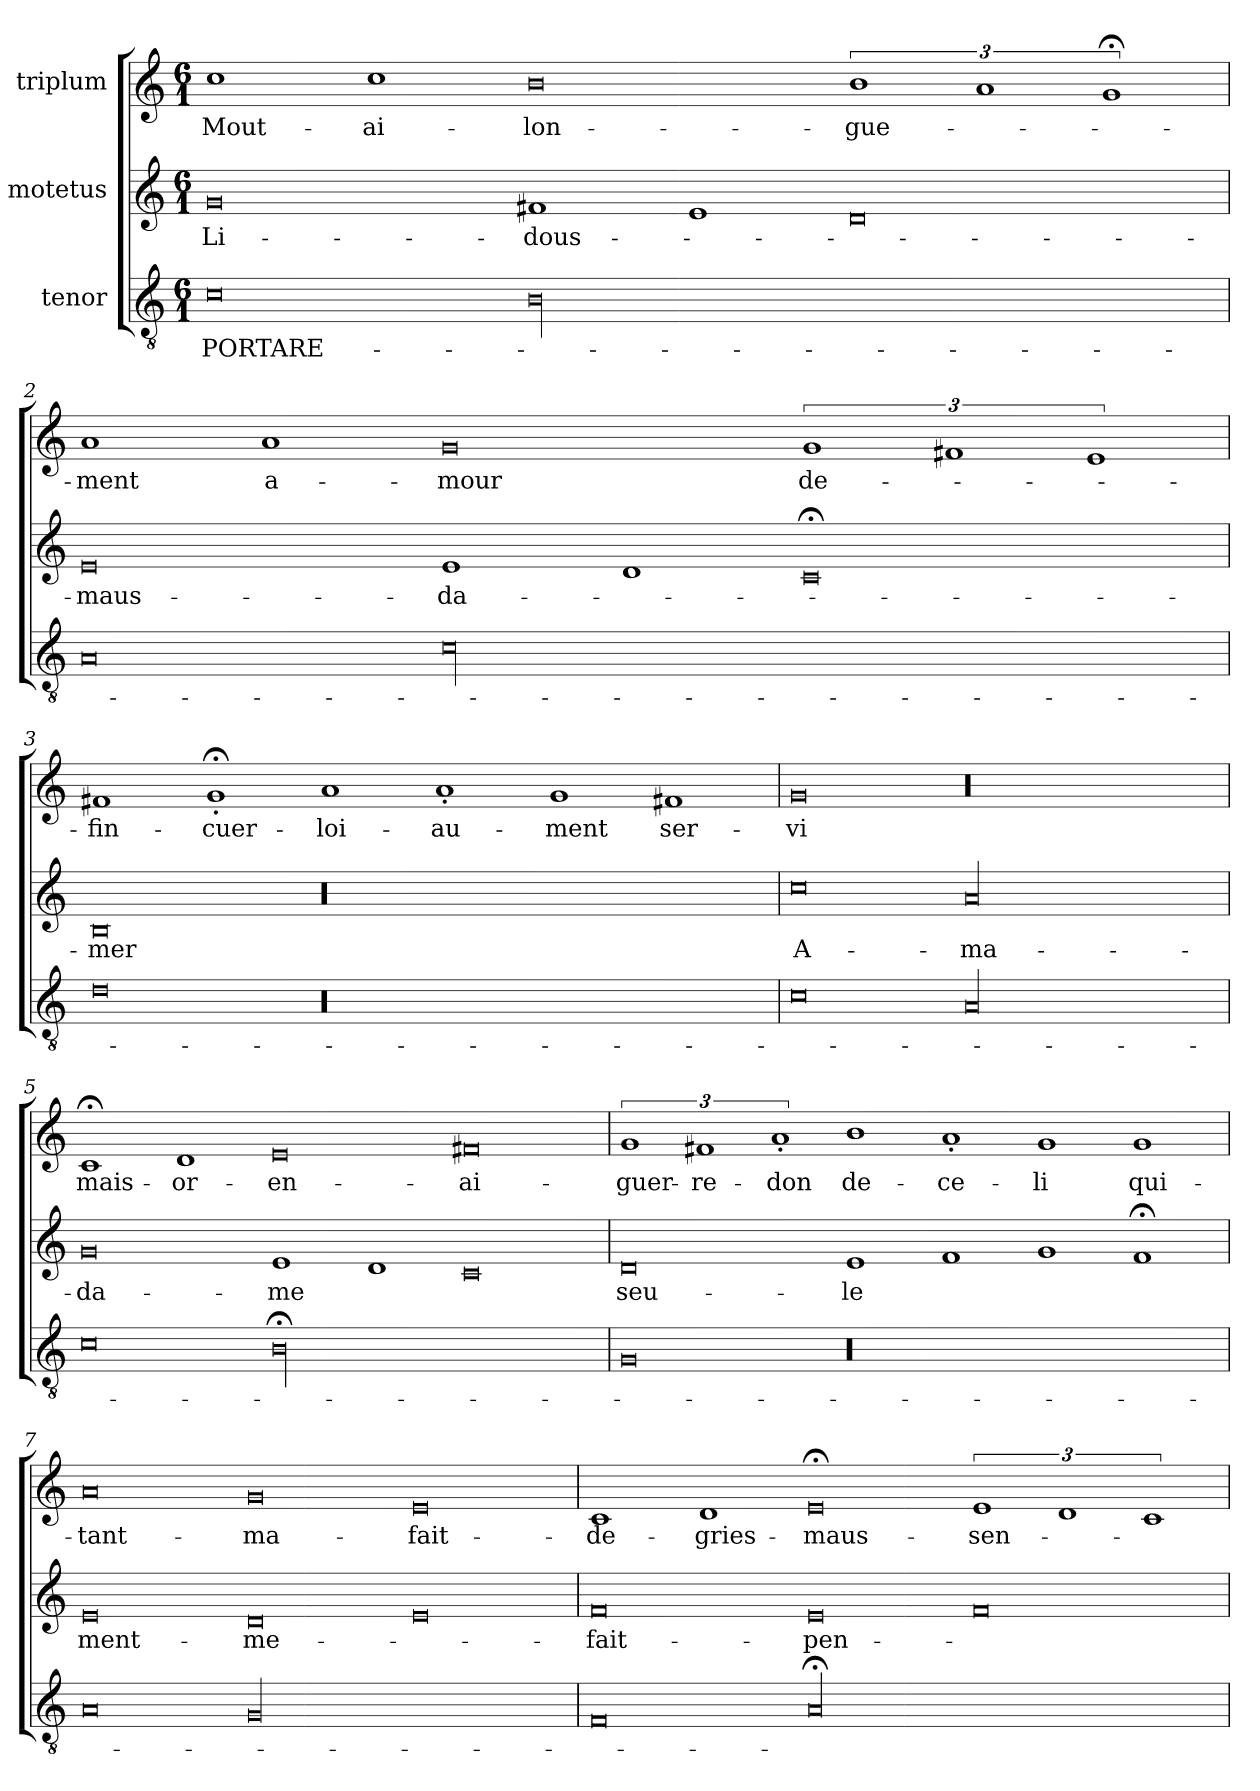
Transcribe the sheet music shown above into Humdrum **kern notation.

**kern	**text	**kern	**text	**kern	**text
*part3	*part3	*part2	*part2	*part1	*part1
*staff3	*staff3	*staff2	*staff2	*staff1	*staff1
*I"tenor	*	*I"motetus	*	*I"triplum	*
*clefGv2	*	*clefG2	*	*clefG2	*
*k[]	*	*k[]	*	*k[]	*
*C:	*	*C:	*	*C:	*
*M6/1	*	*M6/1	*	*M6/1	*
=1	=1	=1	=1	=1	=1
0c\	PORTARE-	0g/	Li-	1cc\	Mout-
.	.	.	.	1cc\	ai-
00B\	.	1f#X/	dous-	0b\	lon-
.	.	1e/	.	.	.
.	.	0d/	.	3%2b\	-gue-
.	.	.	.	3%2a/	.
.	.	.	.	3%2g;</	.
=2	=2	=2	=2	=2	=2
0A/	.	0e/	maus-	1a/	-ment
.	.	.	.	1a/	a-
00c\	.	1e/	da-	0g/	-mour
.	.	1d/	.	.	.
.	.	0c;</	.	3%2g/	de-
.	.	.	.	3%2f#X/	.
.	.	.	.	3%2e/	.
=3	=3	=3	=3	=3	=3
0d\	.	0B/	-mer	1f#X/	fin-
.	.	.	.	1g;<'/	cuer-
00r	.	00r	.	1a/	loi-
.	.	.	.	1a'/	-au-
.	.	.	.	1g/	-ment
.	.	.	.	1f#X/	ser-
=4	=4	=4	=4	=4	=4
0c\	.	0cc\	A-	0g/	-vi
00A/	.	00a/	ma-	00r	.
=5	=5	=5	=5	=5	=5
0c\	.	0g/	da-	1c;</	mais-
.	.	.	.	1d/	or-
00B;<\	.	1e/	-me	0e/	en-
.	.	1d/	.	.	.
.	.	0c/	.	0f#X/	ai-
=6	=6	=6	=6	=6	=6
0G/	.	0d/	seu-	3%2g/	guer-
.	.	.	.	3%2f#X/	-re-
.	.	.	.	3%2a'/	-don
00r	.	1e/	-le	1b\	de-
.	.	1f/	.	1a'/	ce-
.	.	1g/	.	1g/	-li
.	.	1f;</	.	1g/	qui-
=7	=7	=7	=7	=7	=7
0A/	.	0e/	ment-	0a/	tant-
00G/	.	0d/	me-	0g/	ma-
.	.	0e/	.	0e/	fait-
=8	=8	=8	=8	=8	=8
0F/	.	0f/	fait-	1c/	de-
.	.	.	.	1d/	gries-
00A;</	.	0e/	pen-	0e;</	maus-
.	.	0f/	.	3%2e/	sen-
.	.	.	.	3%2d/	.
.	.	.	.	3%2c/	.
=	=	=	=	=	=
*-	*-	*-	*-	*-	*-
